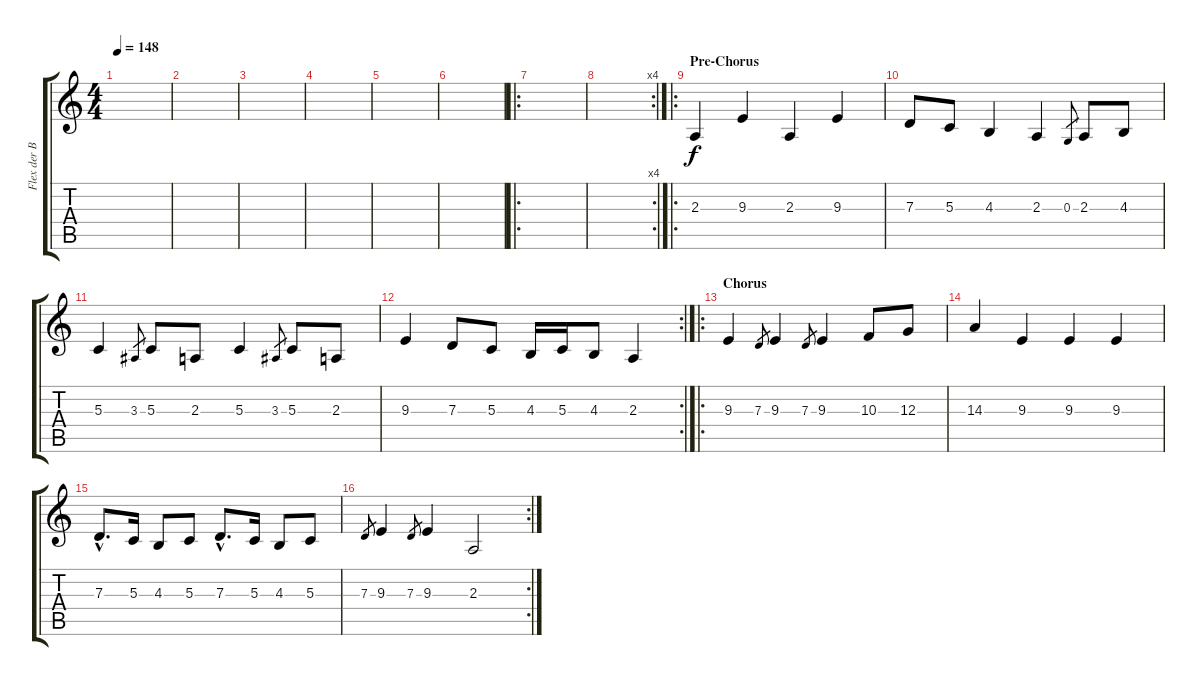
\track ("Flex der Biegsame" "Flex der B") {instrument bagpipe}
\staff {score tabs}
\tuning (E4 B3 G3 D3 A2 E2) {hide}
\ts (4 4)
\tempo 148
\clef g2
\ks c
|
|
|
|
|
|
\ro
|
\rc 4
|
\ro
\section ("" "Pre-Chorus")
2.3.4 9.3.4 2.3.4 9.3.4 |
7.3.8 5.3.8 4.3.4 2.3.4 0.3.8{gr} 2.3.8 4.3.8 |
5.3.4 3.3.8{gr} 5.3.8 2.3.8 5.3.4 3.3.8{gr} 5.3.8 2.3.8 |
\rc 2
9.3.4 7.3.8 5.3.8 4.3.16 5.3.16 4.3.8 2.3.4 |
\ro
\section ("" "Chorus")
9.3.4 7.3.8{gr} 9.3.4 7.3.8{gr} 9.3.4 10.3.8 12.3.8 |
14.3.4 9.3.4 9.3.4 9.3.4 |
7.3{hac}.8{d} 5.3.16 4.3.8 5.3.8 7.3{hac}.8{d} 5.3.16 4.3.8 5.3.8 |
\rc 2
7.3.8{gr} 9.3.4 7.3.8{gr} 9.3.4 2.3.2
